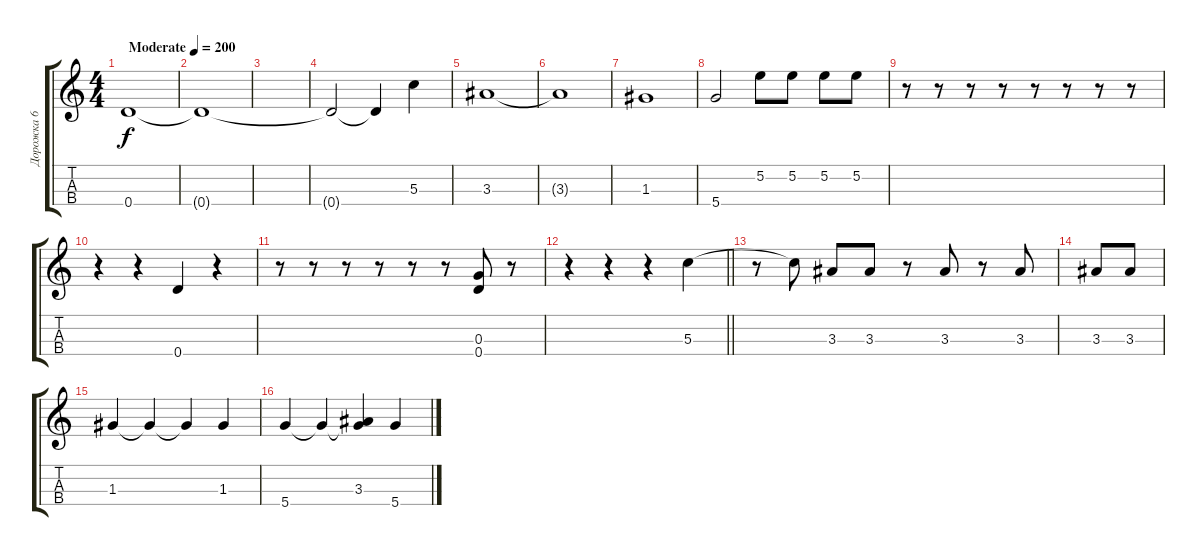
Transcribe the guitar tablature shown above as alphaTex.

\track ("Дорожка 6" "Дорожка 6") {instrument synthbass1}
\staff {score tabs}
\tuning (E4 B3 G3 D3) {hide}
\ts (4 4)
\tempo (200 "Moderate")
\clef g2
\ks c
0.4.1{dy f instrument synthbass1} |
0.4{t}.1 |
|
0.4{t}.2 0.4{t}.4 5.3.4 |
3.3.1 |
3.3{t}.1 |
1.3.1 |
5.4.2 5.2.8 5.2.8 5.2.8 5.2.8 |
r.8 r.8 r.8 r.8 r.8 r.8 r.8 r.8 |
r.4 r.4 0.4.4 r.4 |
r.8 r.8 r.8 r.8 r.8 r.8 (0.3 0.4).8 r.8 |
\barLineRight lightlight
r.4 r.4 r.4 5.3.4 |
r.8 5.3{t}.8 3.3.8 3.3.8 r.8 3.3.8 r.8 3.3.8 |
3.3.8 3.3.8 |
1.3.4 1.3{t}.4 1.3{t}.4 1.3.4 |
5.4.4 5.4{t}.4 (3.3 5.4{t}).4 5.4.4
